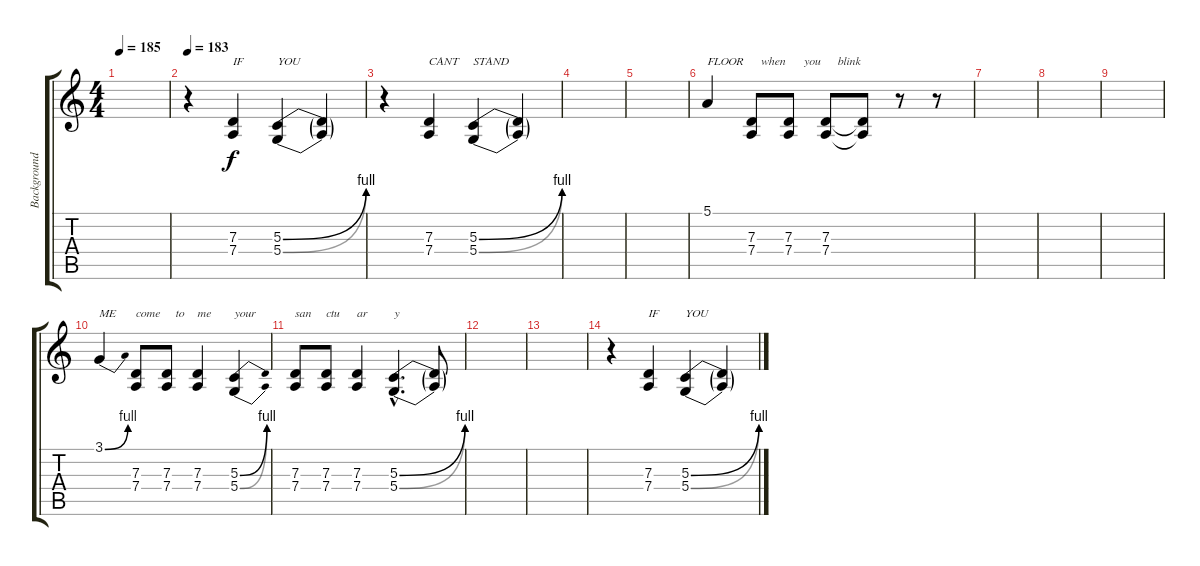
\track ("Background Vocals" "Background") {instrument lead1square}
\staff {score tabs}
\tuning (E4 B3 G3 D3 A2 E2) {hide}
\ts (4 4)
\tempo 185
\clef g2
\ks c
|
\tempo 183
r.4 (7.3 7.4).4{txt "IF"} (5.3{be (bend 0 0 60 4)} 5.4{be (bend 0 0 60 4)}).4{txt "YOU"} (5.3{t} 5.4{t}).4 |
r.4 (7.3 7.4).4{txt "CANT"} (5.3{be (bend 0 0 60 4)} 5.4{be (bend 0 0 60 4)}).4{txt "STAND"} (5.3{t} 5.4{t}).4 |
|
|
5.1.4{txt "FLOOR"} (7.3 7.4).8{txt "   when"} (7.3 7.4).8{txt "     you"} (7.3 7.4).8{txt "    blink"} (7.3{t} 7.4{t}).8 r.8 r.8 |
|
|
|
3.1{be (bend 0 0 60 4)}.4{txt "ME"} (7.3 7.4).8{txt "come"} (7.3 7.4).8{txt "   to"} (7.3 7.4).4{txt "me"} (5.3{be (bend 0 0 60 4)} 5.4{be (bend 0 0 60 4)}).4{txt "your"} |
(7.3 7.4).8{txt "san"} (7.3 7.4).8{txt "ctu"} (7.3 7.4).4{txt "ar"} (5.3{be (bend 0 0 60 4) hac} 5.4{be (bend 0 0 60 4) hac}).4{d txt "y"} (5.3{t} 5.4{t}).8 |
|
|
r.4 (7.3 7.4).4{txt "IF "} (5.3{be (bend 0 0 60 4)} 5.4{be (bend 0 0 60 4)}).4{txt "YOU"} (5.3{t} 5.4{t}).4
